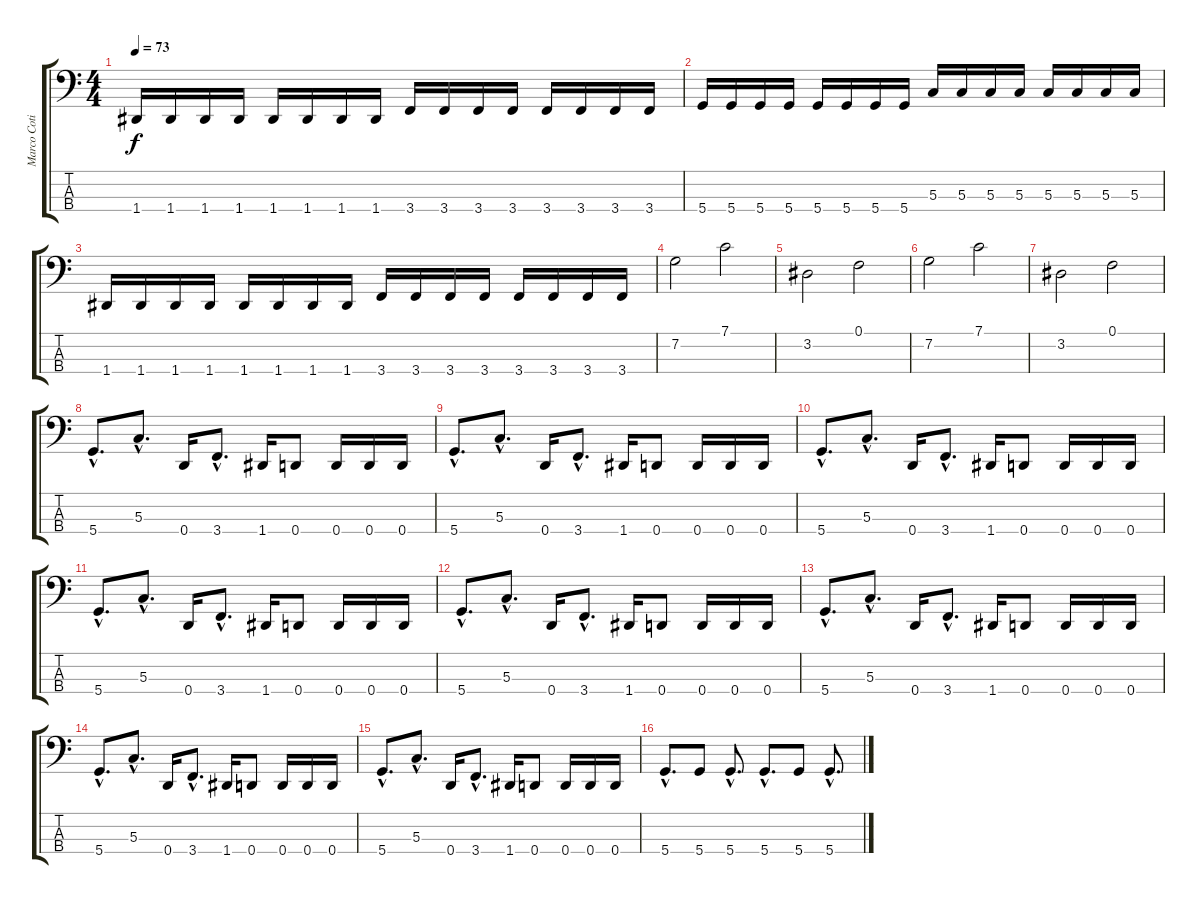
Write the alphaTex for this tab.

\track ("Marco Coti Zelati" "Marco Coti") {instrument electricbassfinger}
\staff {score tabs}
\tuning (F2 C2 G1 D1) {hide}
\ts (4 4)
\tempo 73
\clef f4
\ks c
1.4.16{dy f} 1.4.16 1.4.16 1.4.16 1.4.16 1.4.16 1.4.16 1.4.16 3.4.16 3.4.16 3.4.16 3.4.16 3.4.16 3.4.16 3.4.16 3.4.16 |
5.4.16 5.4.16 5.4.16 5.4.16 5.4.16 5.4.16 5.4.16 5.4.16 5.3.16 5.3.16 5.3.16 5.3.16 5.3.16 5.3.16 5.3.16 5.3.16 |
1.4.16 1.4.16 1.4.16 1.4.16 1.4.16 1.4.16 1.4.16 1.4.16 3.4.16 3.4.16 3.4.16 3.4.16 3.4.16 3.4.16 3.4.16 3.4.16 |
7.2.2 7.1.2 |
3.2.2 0.1.2 |
7.2.2 7.1.2 |
3.2.2 0.1.2 |
5.4{hac}.8{d} 5.3{hac}.8{d} 0.4.16 3.4{hac}.8{d} 1.4.16 0.4.8 0.4.16 0.4.16 0.4.16 |
5.4{hac}.8{d} 5.3{hac}.8{d} 0.4.16 3.4{hac}.8{d} 1.4.16 0.4.8 0.4.16 0.4.16 0.4.16 |
5.4{hac}.8{d} 5.3{hac}.8{d} 0.4.16 3.4{hac}.8{d} 1.4.16 0.4.8 0.4.16 0.4.16 0.4.16 |
5.4{hac}.8{d} 5.3{hac}.8{d} 0.4.16 3.4{hac}.8{d} 1.4.16 0.4.8 0.4.16 0.4.16 0.4.16 |
5.4{hac}.8{d} 5.3{hac}.8{d} 0.4.16 3.4{hac}.8{d} 1.4.16 0.4.8 0.4.16 0.4.16 0.4.16 |
5.4{hac}.8{d} 5.3{hac}.8{d} 0.4.16 3.4{hac}.8{d} 1.4.16 0.4.8 0.4.16 0.4.16 0.4.16 |
5.4{hac}.8{d} 5.3{hac}.8{d} 0.4.16 3.4{hac}.8{d} 1.4.16 0.4.8 0.4.16 0.4.16 0.4.16 |
5.4{hac}.8{d} 5.3{hac}.8{d} 0.4.16 3.4{hac}.8{d} 1.4.16 0.4.8 0.4.16 0.4.16 0.4.16 |
5.4{hac}.8{d} 5.4.8 5.4{hac}.8{d} 5.4{hac}.8{d} 5.4.8 5.4{hac}.8{d}
